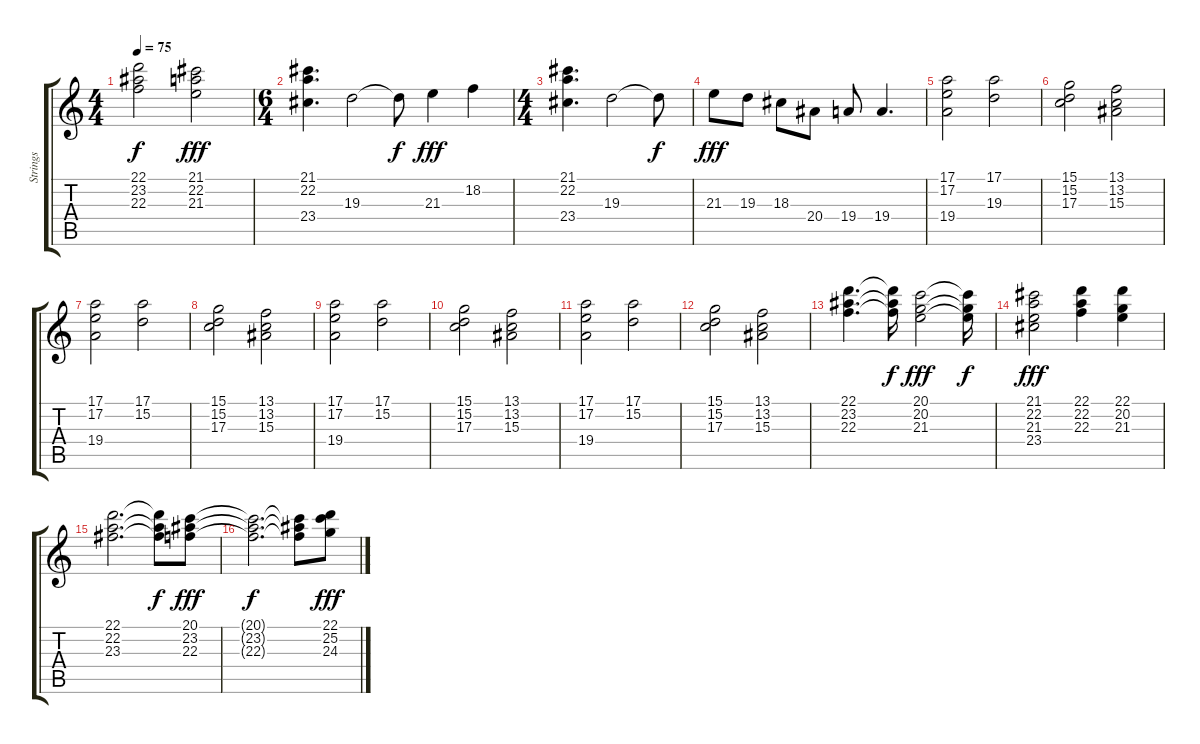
\track ("Strings" "Strings") {instrument stringensemble1}
\staff {score tabs}
\tuning (E4 B3 G3 D3 A2 E2) {hide}
\ts (4 4)
\tempo 75
\clef g2
\ks c
(22.1{t} 23.2{t} 22.3{t}).2{dy f} (21.1 22.2 21.3).2{dy fff} |
\ts (6 4)
(21.1 22.2 23.4).4{d} 19.3.2 19.3{t}.8{dy f} 21.3.4{dy fff} 18.2.4 |
\ts (4 4)
(21.1 22.2 23.4).4{d} 19.3.2 19.3{t}.8{dy f} |
21.3.8{dy fff} 19.3.8 18.3.8 20.4.8 19.4.8 19.4.4{d} |
(17.1 17.2 19.4).2 (17.1 19.3).2 |
(15.1 15.2 17.3).2 (13.1 13.2 15.3).2 |
(17.1 17.2 19.4).2 (17.1 15.2).2 |
(15.1 15.2 17.3).2 (13.1 13.2 15.3).2 |
(17.1 17.2 19.4).2 (17.1 15.2).2 |
(15.1 15.2 17.3).2 (13.1 13.2 15.3).2 |
(17.1 17.2 19.4).2 (17.1 15.2).2 |
(15.1 15.2 17.3).2 (13.1 13.2 15.3).2 |
(22.1 23.2 22.3).4{d} (22.1{t} 23.2{t} 22.3{t}).16{dy f} (20.1 20.2 21.3).2{dy fff} (20.1{t} 20.2{t} 21.3{t}).16{dy f} |
(21.1 22.2 21.3 23.4).2{dy fff} (22.1 22.2 22.3).4 (22.1 20.2 21.3).4 |
(22.1 22.2 23.3).2{d} (22.1{t} 22.2{t} 23.3{t}).8{dy f} (20.1 23.2 22.3).8{dy fff} |
(20.1{t} 23.2{t} 22.3{t}).2{d dy f} (20.1{t} 23.2{t} 22.3{t}).8 (22.1 25.2 24.3).8{dy fff}
